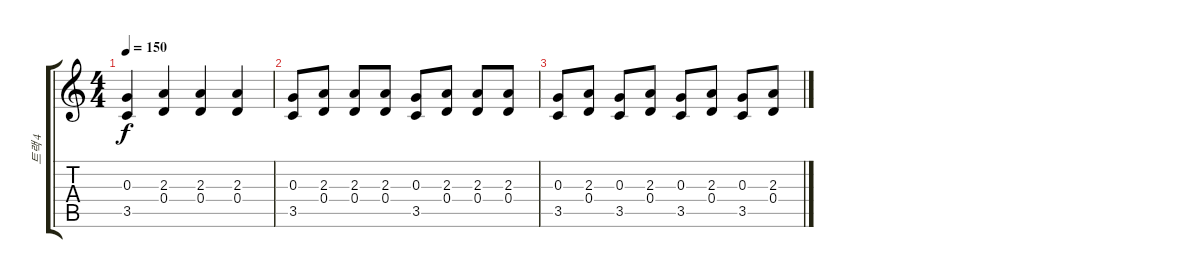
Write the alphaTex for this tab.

\track ("트랙 4" "트랙 4") {instrument distortionguitar}
\staff {score tabs}
\tuning (E4 B3 G3 D3 A2 E2) {hide}
\ts (4 4)
\tempo 150
\clef g2
\ks c
(0.3 3.5).4{dy f} (2.3 0.4).4 (2.3 0.4).4 (2.3 0.4).4 |
(0.3 3.5).8 (2.3 0.4).8 (2.3 0.4).8 (2.3 0.4).8 (0.3 3.5).8 (2.3 0.4).8 (2.3 0.4).8 (2.3 0.4).8 |
(0.3 3.5).8 (2.3 0.4).8 (0.3 3.5).8 (2.3 0.4).8 (0.3 3.5).8 (2.3 0.4).8 (0.3 3.5).8 (2.3 0.4).8
